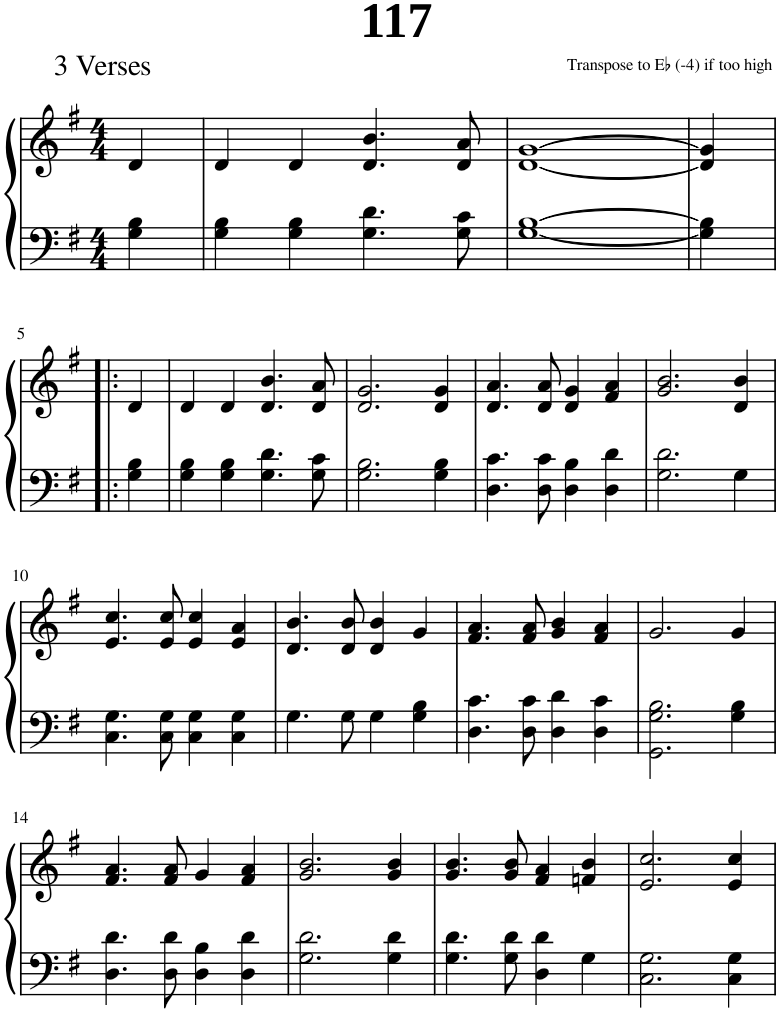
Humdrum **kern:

**kern	**kern
*part1	*part1
*staff2	*staff1
*I"Piano	*
*I'Pno.	*
*clefF4	*clefG2
*k[f#]	*k[f#]
*M4/4	*M4/4
=1	=1
4G\ 4B\	4d/
=2	=2
4G\ 4B\	4d/
4G\ 4B\	4d/
4.G\ 4.d\	4.d/ 4.b/
8G\ 8c\	8d/ 8a/
=3	=3
[1G [1B	[1d [1g
=4	=4
4G\] 4B\]	4d/] 4g/]
!!LO:LB:g=z
=5!|:	=5!|:
4G\ 4B\	4d/
=6	=6
4G\ 4B\	4d/
4G\ 4B\	4d/
4.G\ 4.d\	4.d/ 4.b/
8G\ 8c\	8d/ 8a/
=7	=7
2.G\ 2.B\	2.d/ 2.g/
4G\ 4B\	4d/ 4g/
=8	=8
4.D\ 4.c\	4.d/ 4.a/
8D\ 8c\	8d/ 8a/
4D\ 4B\	4d/ 4g/
4D\ 4d\	4f#/ 4a/
=9	=9
2.G\ 2.d\	2.g/ 2.b/
4G\	4d/ 4b/
!!LO:LB:g=z
=10	=10
4.C\ 4.G\	4.e/ 4.cc/
8C\ 8G\	8e/ 8cc/
4C\ 4G\	4e/ 4cc/
4C\ 4G\	4e/ 4a/
=11	=11
4.G\	4.d/ 4.b/
8G\	8d/ 8b/
4G\	4d/ 4b/
4G\ 4B\	4g/
=12	=12
4.D\ 4.c\	4.f#/ 4.a/
8D\ 8c\	8f#/ 8a/
4D\ 4d\	4g/ 4b/
4D\ 4c\	4f#/ 4a/
=13	=13
2.GG\ 2.G\ 2.B\	2.g/
4G\ 4B\	4g/
!!LO:LB:g=z
=14	=14
4.D\ 4.d\	4.f#/ 4.a/
8D\ 8d\	8f#/ 8a/
4D\ 4B\	4g/
4D\ 4d\	4f#/ 4a/
=15	=15
2.G\ 2.d\	2.g/ 2.b/
4G\ 4d\	4g/ 4b/
=16	=16
4.G\ 4.d\	4.g/ 4.b/
8G\ 8d\	8g/ 8b/
4D\ 4d\	4f#/ 4a/
4G\	4fn/ 4b/
=17	=17
2.C\ 2.G\	2.e/ 2.cc/
4C\ 4G\	4e/ 4cc/
=	=
*-	*-
